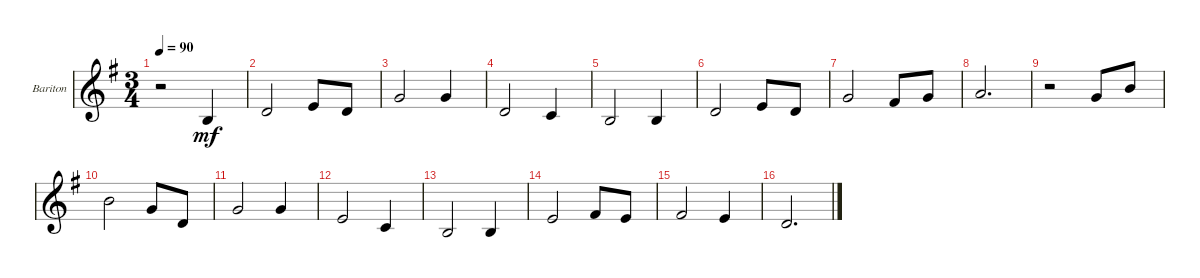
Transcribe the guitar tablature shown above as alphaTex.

\defaultSystemsLayout 4
\bracketExtendMode groupsimilarinstruments
\firstSystemTrackNameOrientation horizontal
\otherSystemsTrackNameOrientation horizontal
\track ("Bariton" "Bariton") {instrument acousticguitarsteel}
\staff {score}
\tuning (E4 B3 G3 D3 A2 E2)
\ts (3 4)
\tempo 90
\clef g2
\ks g
r.2{dy mf instrument acousticguitarsteel} 2.5.4 |
0.4.2 2.4.8 0.4.8 |
0.3.2 0.3.4 |
0.4.2 3.5.4 |
2.5.2 2.5.4 |
0.4.2 2.4.8 0.4.8 |
0.3.2 4.4.8 0.3.8 |
2.3.2{d} |
r.2 0.3.8 0.2.8 |
0.2.2 0.3.8 0.4.8 |
0.3.2 0.3.4 |
2.4.2 3.5.4 |
2.5.2 2.5.4 |
2.4.2 4.4.8 2.4.8 |
4.4.2 2.4.4 |
0.4.2{d}
